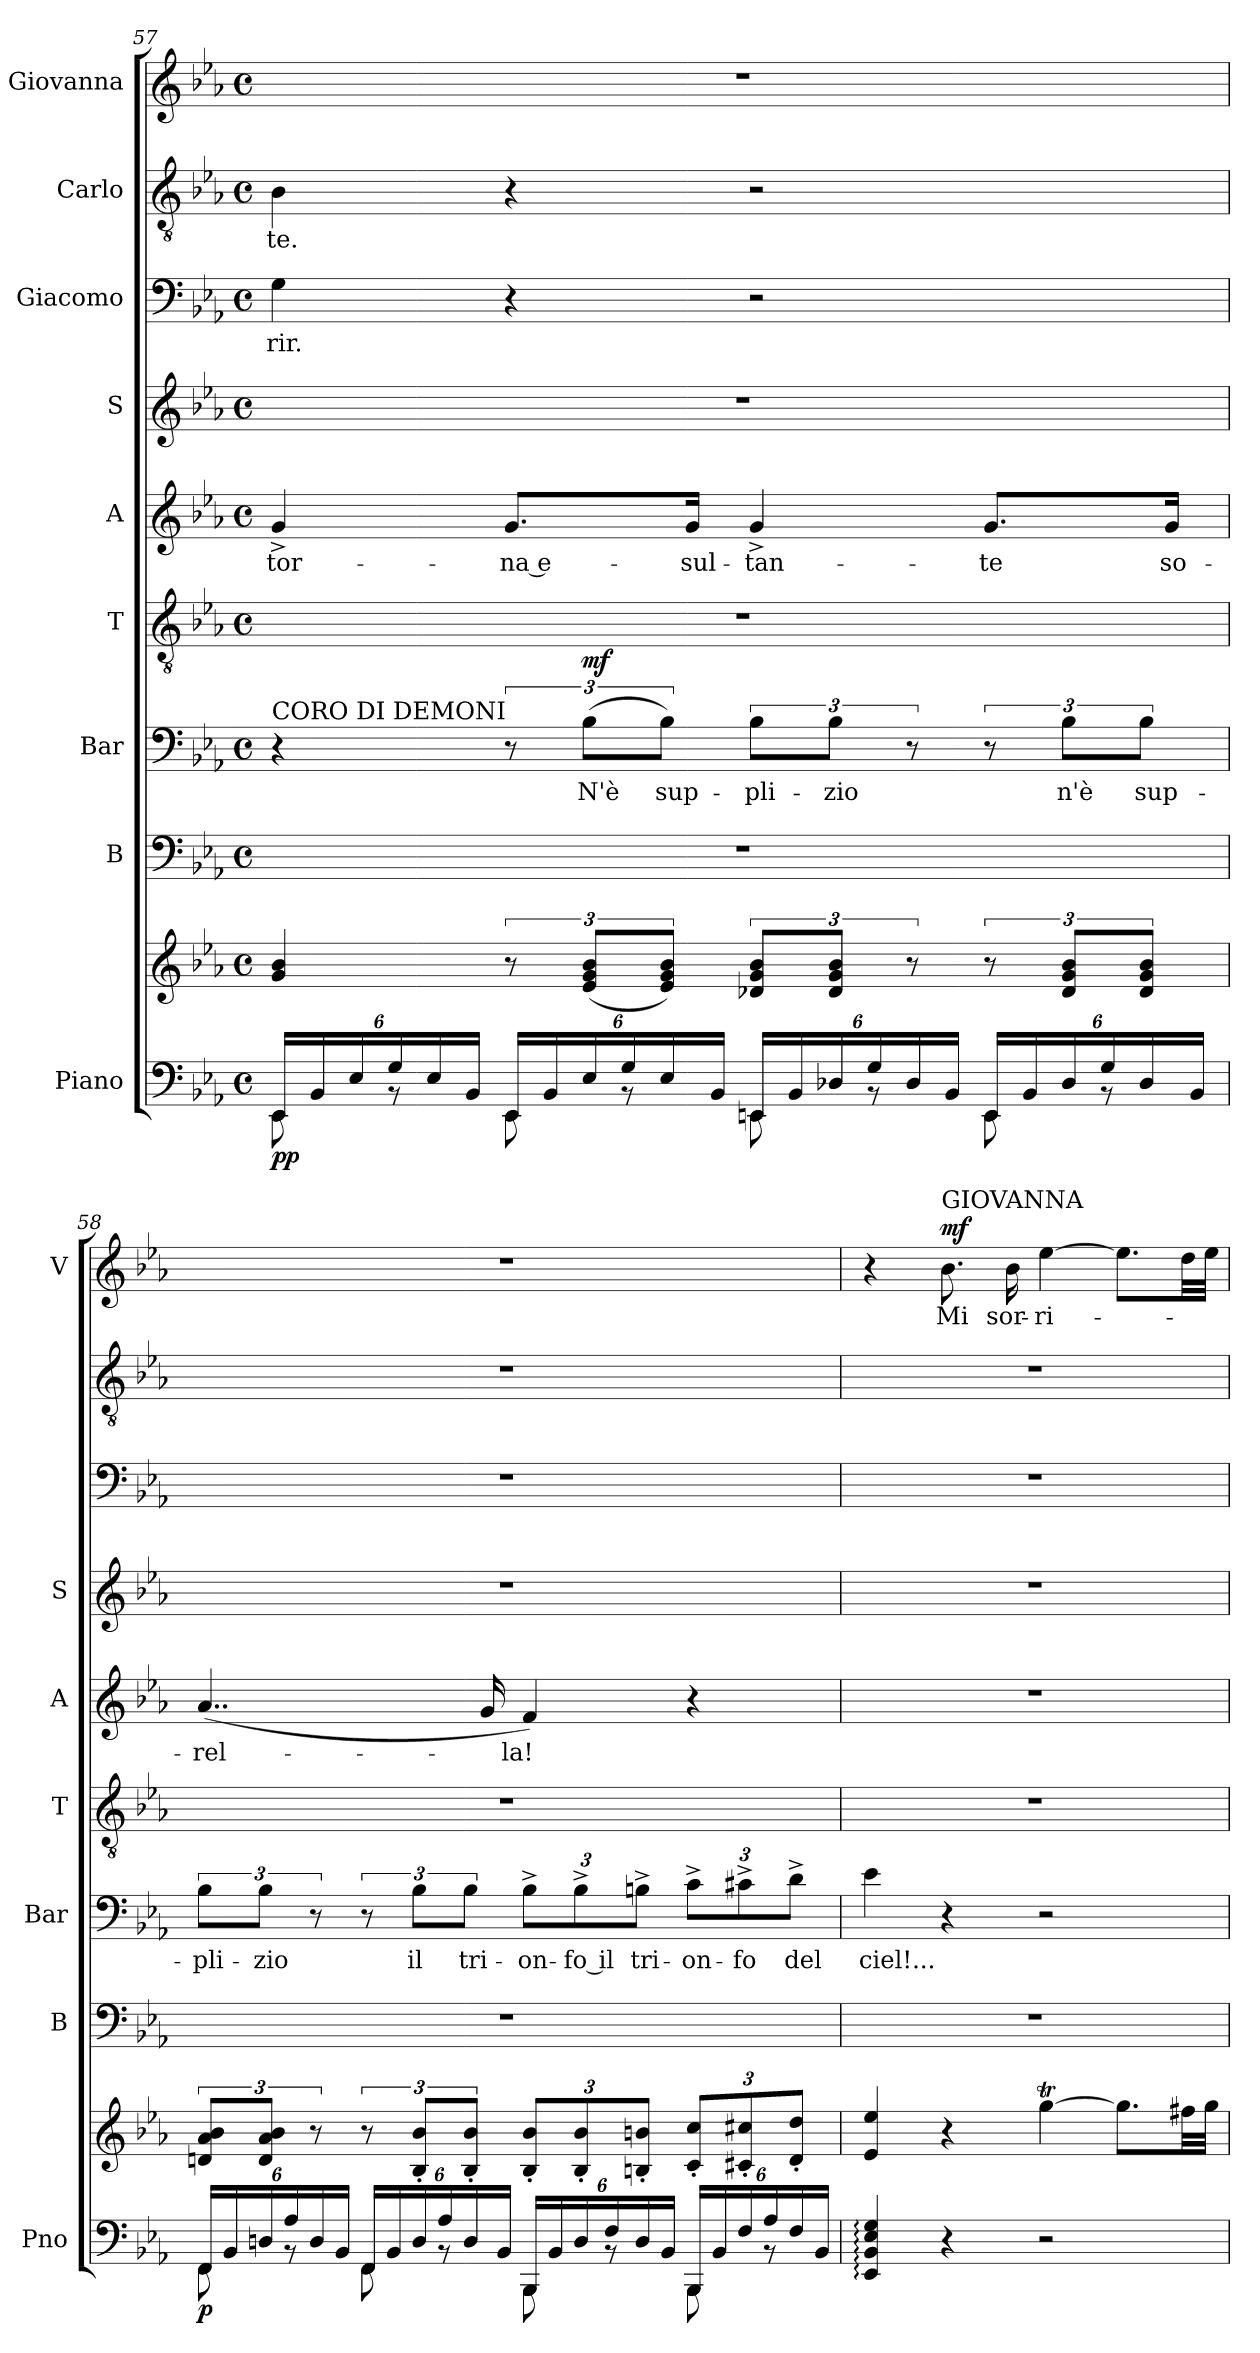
**kern	**kern	**dynam	**kern	**kern	**text	**dynam	**kern	**kern	**text	**kern	**kern	**text	**kern	**text	**kern	**text	**dynam
*part9	*part9	*part9	*part8	*part7	*part7	*part7	*part6	*part5	*part5	*part4	*part3	*part3	*part2	*part2	*part1	*part1	*part1
*staff10	*staff9	*staff9/10	*staff8	*staff7	*staff7	*staff7	*staff6	*staff5	*staff5	*staff4	*staff3	*staff3	*staff2	*staff2	*staff1	*staff1	*staff1
*I"Piano	*	*	*I"B	*I"Bar	*	*	*I"T	*I"A	*	*I"S	*I"Giacomo	*	*I"Carlo	*	*I"Giovanna	*	*
*I'Pno	*	*	*I'B	*I'Bar	*	*	*I'T	*I'A	*	*I'S	*	*	*	*	*I'V	*	*
!!LO:PB:g=z
*clefF4	*clefG2	*	*clefF4	*clefF4	*	*	*clefGv2	*clefG2	*	*clefG2	*clefF4	*	*clefGv2	*	*clefG2	*	*
*k[b-e-a-]	*k[b-e-a-]	*	*k[b-e-a-]	*k[b-e-a-]	*	*	*k[b-e-a-]	*k[b-e-a-]	*	*k[b-e-a-]	*k[b-e-a-]	*	*k[b-e-a-]	*	*k[b-e-a-]	*	*
*M4/4	*M4/4	*	*M4/4	*M4/4	*	*	*M4/4	*M4/4	*	*M4/4	*M4/4	*	*M4/4	*	*M4/4	*	*
*met(c)	*met(c)	*	*met(c)	*met(c)	*	*	*met(c)	*met(c)	*	*met(c)	*met(c)	*	*met(c)	*	*met(c)	*	*
*Xbrackettup	*	*	*	*	*	*	*	*	*	*	*	*	*	*	*	*	*
=57	=57	=57	=57	=57	=57	=57	=57	=57	=57	=57	=57	=57	=57	=57	=57	=57	=57
*^	*	*	*	*	*	*	*	*	*	*	*	*	*	*	*	*	*
!	!	!	!	!	!LO:TX:a:t=CORO DI DEMONI	!	!	!	!	!	!	!	!	!	!	!	!	!
!	!	!	!LO:DY:b=2	!	!	!	!	!	!	!	!	!	!	!	!	!	!	!
!	!	!	!LO:DY:n=1:b	!	!	!	!	!	!	!	!	!	!	!	!	!	!	!
24EE-/LL	8EE-\	4g/ 4b-/	p p	1r	4r	.	.	1r	4g^/	tor-	1r	4G\	-rir.	4B-\	te.	1r	.	.
24BB-/	.	.	.	.	.	.	.	.	.	.	.	.	.	.	.	.	.	.
24E-/	.	.	.	.	.	.	.	.	.	.	.	.	.	.	.	.	.	.
24G/	8rBB	.	.	.	.	.	.	.	.	.	.	.	.	.	.	.	.	.
24E-/	.	.	.	.	.	.	.	.	.	.	.	.	.	.	.	.	.	.
24BB-/JJ	.	.	.	.	.	.	.	.	.	.	.	.	.	.	.	.	.	.
24EE-/LL	8EE-\	12r	.	.	12r	.	.	.	8.g/L	-na e-	.	4r	.	4r	.	.	.	.
24BB-/	.	.	.	.	.	.	.	.	.	.	.	.	.	.	.	.	.	.
!	!	!	!	!	!	!	!LO:DY:a	!	!	!	!	!	!	!	!	!	!	!
24E-/	.	(12e-/ 12g/ 12b-/L	.	.	(12B-\L	N'è	mf	.	.	.	.	.	.	.	.	.	.	.
24G/	8rBB	.	.	.	.	.	.	.	.	.	.	.	.	.	.	.	.	.
24E-/	.	12e-/ 12g/ 12b-/J)	.	.	12B-\J)	sup-	.	.	.	.	.	.	.	.	.	.	.	.
.	.	.	.	.	.	.	.	.	16g/Jk	-sul-	.	.	.	.	.	.	.	.
24BB-/JJ	.	.	.	.	.	.	.	.	.	.	.	.	.	.	.	.	.	.
24EEn/LL	8EE\	12d-X/ 12g/ 12b-/L	.	.	12B-\L	-pli-	.	.	4g^/	-tan-	.	2r	.	2r	.	.	.	.
24BB-/	.	.	.	.	.	.	.	.	.	.	.	.	.	.	.	.	.	.
24D-X/	.	12d-/ 12g/ 12b-/J	.	.	12B-\J	-zio	.	.	.	.	.	.	.	.	.	.	.	.
24G/	8rBB	.	.	.	.	.	.	.	.	.	.	.	.	.	.	.	.	.
24D-/	.	12r	.	.	12r	.	.	.	.	.	.	.	.	.	.	.	.	.
24BB-/JJ	.	.	.	.	.	.	.	.	.	.	.	.	.	.	.	.	.	.
24EE/LL	8EE\	12r	.	.	12r	.	.	.	8.g/L	-te	.	.	.	.	.	.	.	.
24BB-/	.	.	.	.	.	.	.	.	.	.	.	.	.	.	.	.	.	.
24D-/	.	12d-/ 12g/ 12b-/L	.	.	12B-\L	n'è	.	.	.	.	.	.	.	.	.	.	.	.
24G/	8rBB	.	.	.	.	.	.	.	.	.	.	.	.	.	.	.	.	.
24D-/	.	12d-/ 12g/ 12b-/J	.	.	12B-\J	sup-	.	.	.	.	.	.	.	.	.	.	.	.
.	.	.	.	.	.	.	.	.	16g/Jk	so-	.	.	.	.	.	.	.	.
24BB-/JJ	.	.	.	.	.	.	.	.	.	.	.	.	.	.	.	.	.	.
=58	=58	=58	=58	=58	=58	=58	=58	=58	=58	=58	=58	=58	=58	=58	=58	=58	=58	=58
!	!	!	!LO:DY:b=2	!	!	!	!	!	!	!	!	!	!	!	!	!	!	!
24FF/LL	8FF\	12dn/ 12a-/ 12b-/L	p	1r	12B-\L	-pli-	.	1r	(>4..a-/	-rel-	1r	1r	.	1r	.	1r	.	.
24BB-/	.	.	.	.	.	.	.	.	.	.	.	.	.	.	.	.	.	.
24Dn/	.	12d/ 12a-/ 12b-/J	.	.	12B-\J	-zio	.	.	.	.	.	.	.	.	.	.	.	.
24A-/	8rBB	.	.	.	.	.	.	.	.	.	.	.	.	.	.	.	.	.
24D/	.	12r	.	.	12r	.	.	.	.	.	.	.	.	.	.	.	.	.
24BB-/JJ	.	.	.	.	.	.	.	.	.	.	.	.	.	.	.	.	.	.
24FF/LL	8FF\	12r	.	.	12r	.	.	.	.	.	.	.	.	.	.	.	.	.
24BB-/	.	.	.	.	.	.	.	.	.	.	.	.	.	.	.	.	.	.
24D/	.	12B-/' 12b-/'L	.	.	12B-\L	il	.	.	.	.	.	.	.	.	.	.	.	.
24A-/	8rBB	.	.	.	.	.	.	.	.	.	.	.	.	.	.	.	.	.
24D/	.	12B-/' 12b-/'J	.	.	12B-\J	tri-	.	.	.	.	.	.	.	.	.	.	.	.
.	.	.	.	.	.	.	.	.	16g/	.	.	.	.	.	.	.	.	.
24BB-/JJ	.	.	.	.	.	.	.	.	.	.	.	.	.	.	.	.	.	.
*	*	*Xbrackettup	*	*	*	*	*	*	*	*	*	*	*	*	*	*	*	*
24BBB-/LL	8BBB-\	12B-/' 12b-/'L	.	.	12B-^\L	-on-	.	.	4f/)	-la!	.	.	.	.	.	.	.	.
24BB-/	.	.	.	.	.	.	.	.	.	.	.	.	.	.	.	.	.	.
24D/	.	12B-/' 12b-/'	.	.	12B-^\	-fo il	.	.	.	.	.	.	.	.	.	.	.	.
24F/	8rBB	.	.	.	.	.	.	.	.	.	.	.	.	.	.	.	.	.
24D/	.	12Bn/' 12bn/'J	.	.	12Bn^\J	tri-	.	.	.	.	.	.	.	.	.	.	.	.
24BB-/JJ	.	.	.	.	.	.	.	.	.	.	.	.	.	.	.	.	.	.
24BBB-/LL	8BBB-\	12c/' 12cc/'L	.	.	12c^\L	-on-	.	.	4r	.	.	.	.	.	.	.	.	.
24BB-/	.	.	.	.	.	.	.	.	.	.	.	.	.	.	.	.	.	.
24F/	.	12c#X/' 12cc#X/'	.	.	12c#X^\	-fo	.	.	.	.	.	.	.	.	.	.	.	.
24A-/	8rBB	.	.	.	.	.	.	.	.	.	.	.	.	.	.	.	.	.
24F/	.	12d/' 12dd/'J	.	.	12d^\J	del	.	.	.	.	.	.	.	.	.	.	.	.
24BB-/JJ	.	.	.	.	.	.	.	.	.	.	.	.	.	.	.	.	.	.
*v	*v	*	*	*	*	*	*	*	*	*	*	*	*	*	*	*	*	*
!!LO:PB:g=z
=59	=59	=59	=59	=59	=59	=59	=59	=59	=59	=59	=59	=59	=59	=59	=59	=59	=59
4EE-/: 4BB-/: 4E-/: 4G/:	4e-/ 4ee-/	.	1r	4e-\	ciel!...	.	1r	1r	.	1r	1r	.	1r	.	4r	.	.
!	!	!	!	!	!	!	!	!	!	!	!	!	!	!	!LO:TX:a:t=GIOVANNA	!	!
!	!	!	!	!	!	!	!	!	!	!	!	!	!	!	!	!	!LO:DY:a
4r	4r	.	.	4r	.	.	.	.	.	.	.	.	.	.	8.b-\	Mi	mf
.	.	.	.	.	.	.	.	.	.	.	.	.	.	.	16b-\	sor-	.
2r	[4ggt\	.	.	2r	.	.	.	.	.	.	.	.	.	.	[4ee-\	-ri-	.
.	8.gg\L]	.	.	.	.	.	.	.	.	.	.	.	.	.	8.ee-\L]	.	.
.	32ff#X\LL	.	.	.	.	.	.	.	.	.	.	.	.	.	32dd\LL	.	.
.	32gg\JJJ	.	.	.	.	.	.	.	.	.	.	.	.	.	32ee-\JJJ	.	.
=	=	=	=	=	=	=	=	=	=	=	=	=	=	=	=	=	=
*-	*-	*-	*-	*-	*-	*-	*-	*-	*-	*-	*-	*-	*-	*-	*-	*-	*-
